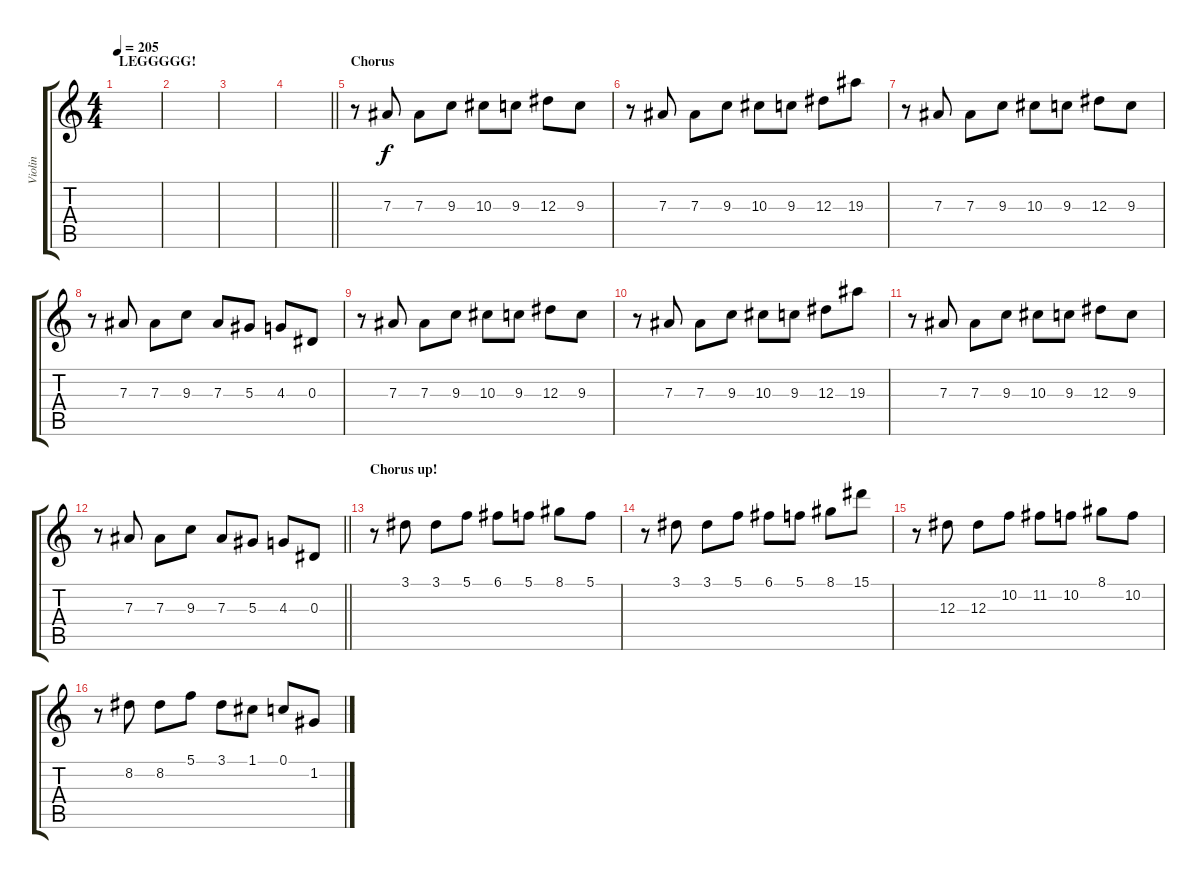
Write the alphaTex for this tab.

\track ("Violin" "Violin") {instrument violin}
\staff {score tabs}
\tuning (C5 G4 Eb4 Bb3 F3 C3) {hide}
\ts (4 4)
\section ("" "LEGGGGG!")
\tempo 205
\clef g2
\ks c
|
|
|
\barLineRight lightlight
|
\section ("" "Chorus")
r.8 7.3.8 7.3.8 9.3.8 10.3.8 9.3.8 12.3.8 9.3.8 |
r.8 7.3.8 7.3.8 9.3.8 10.3.8 9.3.8 12.3.8 19.3.8 |
r.8 7.3.8 7.3.8 9.3.8 10.3.8 9.3.8 12.3.8 9.3.8 |
r.8 7.3.8 7.3.8 9.3.8 7.3.8 5.3.8 4.3.8 0.3.8 |
r.8 7.3.8 7.3.8 9.3.8 10.3.8 9.3.8 12.3.8 9.3.8 |
r.8 7.3.8 7.3.8 9.3.8 10.3.8 9.3.8 12.3.8 19.3.8 |
r.8 7.3.8 7.3.8 9.3.8 10.3.8 9.3.8 12.3.8 9.3.8 |
\barLineRight lightlight
r.8 7.3.8 7.3.8 9.3.8 7.3.8 5.3.8 4.3.8 0.3.8 |
\section ("" "Chorus up!")
r.8 3.1.8 3.1.8 5.1.8 6.1.8 5.1.8 8.1.8 5.1.8 |
r.8 3.1.8 3.1.8 5.1.8 6.1.8 5.1.8 8.1.8 15.1.8 |
r.8 12.3.8 12.3.8 10.2.8 11.2.8 10.2.8 8.1.8 10.2.8 |
r.8 8.2.8 8.2.8 5.1.8 3.1.8 1.1.8 0.1.8 1.2.8
